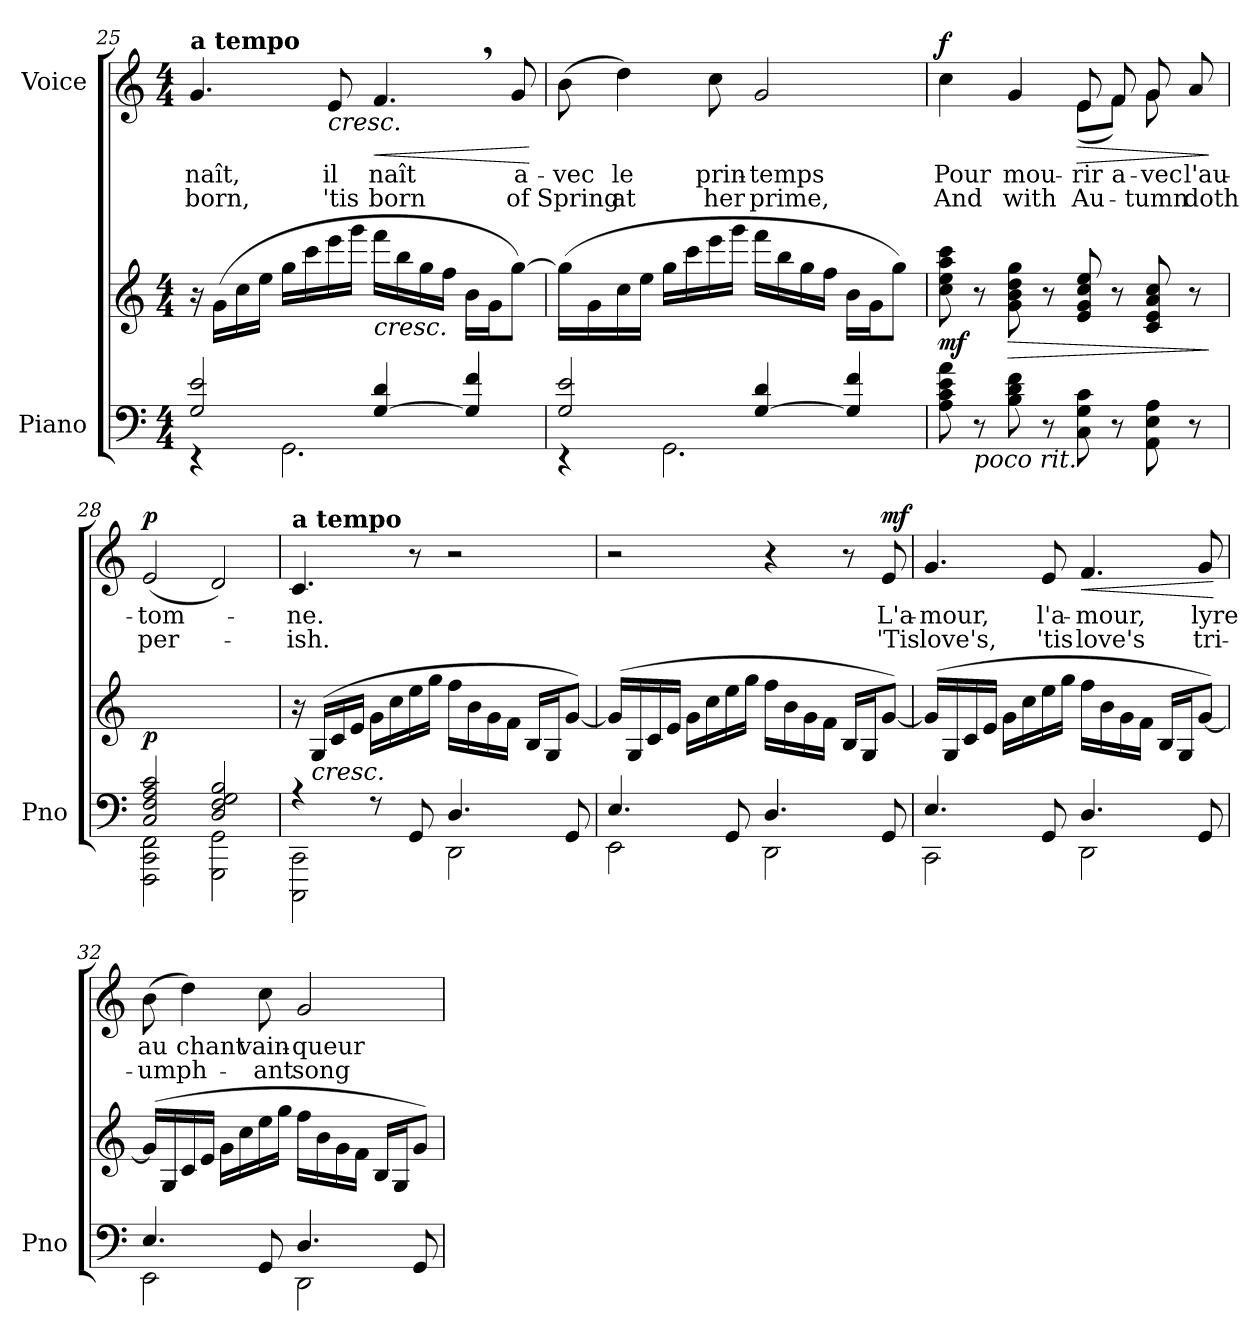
**kern	**kern	**dynam	**kern	**text	**text	**dynam
*part2	*part2	*part2	*part1	*part1	*part1	*part1
*staff3	*staff2	*staff2/3	*staff1	*staff1	*staff1	*staff1
*I"Piano	*	*	*I"Voice	*	*	*
*I'Pno	*	*	*	*	*	*
*clefF4	*clefG2	*	*clefG2	*	*	*
*k[]	*k[]	*	*k[]	*	*	*
*M4/4	*M4/4	*	*M4/4	*	*	*
=25	=25	=25	=25	=25	=25	=25
*^	*	*	*	*	*	*
!	!	!	!	!LO:TX:a:B:t=a tempo	!	!	!
!	!	!	!	!	!LO:LY:b	!LO:LY:b	!
2G/ 2e/	4r	16r	.	4.g/	naît,	born,	.
.	.	(16g\LL	.	.	.	.	.
.	.	16cc\	.	.	.	.	.
.	.	16ee\JJ	.	.	.	.	.
.	2.GG\	16gg\LL	.	.	.	.	.
.	.	16ccc\	.	.	.	.	.
!	!	!	!	!LO:TX:b:i:t=cresc.	!	!	!
!	!	!	!	!	!LO:LY:b	!LO:LY:b	!
.	.	16eee\	.	8e/	il	'tis	.
.	.	16ggg\JJ	.	.	.	.	.
!	!	!LO:TX:b:i:t=cresc.	!	!	!	!	!
!	!	!	!	!	!LO:LY:b	!LO:LY:b	!LO:HP:b
[4G/ 4d/	.	16fff\LL	.	4.f,/	naît	born	<
.	.	16bb\	.	.	.	.	.
.	.	16gg\	.	.	.	.	.
.	.	16ff\JJ	.	.	.	.	.
4G/] 4f/	.	16b\LL	.	.	.	.	.
.	.	16g\J	.	.	.	.	.
!	!	!	!	!	!LO:LY:b	!LO:LY:b	!
.	.	[8gg\J)	.	8g/	a-	of	.
*v	*v	*	*	*	*	*	*
.	.	.	.	.	.	[
!!LO:PB:g=z
=26	=26	=26	=26	=26	=26	=26
*^	*	*	*	*	*	*
!	!	!	!	!	!LO:LY:b	!LO:LY:b	!
2G/ 2e/	4r	(16gg\LL]	.	(8b\	-vec	Spring	.
.	.	16g\	.	.	.	.	.
!	!	!	!	!	!LO:LY:b	!LO:LY:b	!
.	.	16cc\	.	4dd\)	le	at	.
.	.	16ee\JJ	.	.	.	.	.
.	2.GG\	16gg\LL	.	.	.	.	.
.	.	16ccc\	.	.	.	.	.
!	!	!	!	!	!LO:LY:b	!LO:LY:b	!
.	.	16eee\	.	8cc\	prin-	her	.
.	.	16ggg\JJ	.	.	.	.	.
!	!	!	!	!	!LO:LY:b	!LO:LY:b	!
[4G/ 4d/	.	16fff\LL	.	2g/	-temps	prime,	.
.	.	16bb\	.	.	.	.	.
.	.	16gg\	.	.	.	.	.
.	.	16ff\JJ	.	.	.	.	.
4G/] 4f/	.	16b\LL	.	.	.	.	.
.	.	16g\J	.	.	.	.	.
.	.	8gg\J)	.	.	.	.	.
*v	*v	*	*	*	*	*	*
=27	=27	=27	=27	=27	=27	=27
!	!	!	!LO:TX:b:i:t=poco rit.	!	!	!
!	!	!LO:DY:b	!	!LO:LY:b	!LO:LY:b	!LO:DY:b
*	*	*	*^	*	*	*
8A\ 8c\ 8e\ 8a\	8cc\ 8ee\ 8aa\ 8ccc\	mf	4cc\	2ryy	Pour	And	f
!LO:TX:b:i:t=poco rit.	!	!	!	!	!	!	!
8r	8r	.	.	.	.	.	.
!	!	!LO:HP:b	!	!	!LO:LY:b	!LO:LY:b	!
8B\ 8d\ 8f\	8g\ 8b\ 8dd\ 8gg\	>	4g/	.	mou-	with	.
8r	8r	.	.	.	.	.	.
!	!	!	!	!	!LO:LY:b	!LO:LY:b	!LO:HP:b
8C\ 8G\ 8c\	8e/ 8g/ 8cc/ 8ee/	.	8e/	(8e\L	-rir	Au-	>
!	!	!	!	!	!LO:LY:b	!	!
8r	8r	.	8f/	8f\J)	a-	.	.
!	!	!	!	!	!LO:LY:b	!LO:LY:b	!
8AA\ 8E\ 8A\	8c/ 8e/ 8a/ 8cc/	.	8g/	8g\	-vec	-tumn	.
!	!	!	!	!	!LO:LY:b	!LO:LY:b	!
8r	8r	.	8a/	8ryy	l'au-	doth	.
*	*	*	*v	*v	*	*	*
.	.	]	.	.	.	]
=28	=28	=28	=28	=28	=28	=28
*^	*	*	*	*	*	*
!	!	!	!LO:DY:b	!	!LO:LY:b	!LO:LY:b	!LO:DY:b
2C/ 2F/ 2A/ 2c/	2FFF\ 2CC\ 2FF\	1ryy	p	(2e/	-tom-	per-	p
2D/ 2F/ 2G/ 2B/	2GGG\ 2GG\	.	.	2d/)	.	.	.
!!LO:PB:g=z
=29	=29	=29	=29	=29	=29	=29	=29
!	!	!	!	!LO:TX:a:B:t=a tempo	!	!	!
!	!	!	!	!	!LO:LY:b	!LO:LY:b	!
4r	2CCC\ 2CC\	16r	.	4.c/	-ne.	-ish.	.
!	!	!LO:TX:b:i:t=cresc.	!	!	!	!	!
.	.	(16G/LL	.	.	.	.	.
.	.	16c/	.	.	.	.	.
.	.	16e/JJ	.	.	.	.	.
8r	.	16g\LL	.	.	.	.	.
.	.	16cc\	.	.	.	.	.
8GG/	.	16ee\	.	8r	.	.	.
.	.	16gg\JJ	.	.	.	.	.
4.D/	2DD\	16ff\LL	.	2r	.	.	.
.	.	16b\	.	.	.	.	.
.	.	16g\	.	.	.	.	.
.	.	16f\JJ	.	.	.	.	.
.	.	16B/LL	.	.	.	.	.
.	.	16G/J	.	.	.	.	.
8GG/	.	[8g/J)	.	.	.	.	.
=30	=30	=30	=30	=30	=30	=30	=30
4.E/	2EE\	(16g/LL]	.	2r	.	.	.
.	.	16G/	.	.	.	.	.
.	.	16c/	.	.	.	.	.
.	.	16e/JJ	.	.	.	.	.
.	.	16g\LL	.	.	.	.	.
.	.	16cc\	.	.	.	.	.
8GG/	.	16ee\	.	.	.	.	.
.	.	16gg\JJ	.	.	.	.	.
4.D/	2DD\	16ff\LL	.	4r	.	.	.
.	.	16b\	.	.	.	.	.
.	.	16g\	.	.	.	.	.
.	.	16f\JJ	.	.	.	.	.
.	.	16B/LL	.	8r	.	.	.
.	.	16G/J	.	.	.	.	.
!	!	!	!	!	!LO:LY:b	!LO:LY:b	!LO:DY:b
8GG/	.	[8g/J)	.	8e/	L'a-	'Tis	mf
!!LO:LB:g=z
=31	=31	=31	=31	=31	=31	=31	=31
!	!	!	!	!	!LO:LY:b	!LO:LY:b	!
4.E/	2CC\	(16g/LL]	.	4.g/	-mour,	love's,	.
.	.	16G/	.	.	.	.	.
.	.	16c/	.	.	.	.	.
.	.	16e/JJ	.	.	.	.	.
.	.	16g\LL	.	.	.	.	.
.	.	16cc\	.	.	.	.	.
!	!	!	!	!	!LO:LY:b	!LO:LY:b	!
8GG/	.	16ee\	.	8e/	l'a-	'tis	.
.	.	16gg\JJ	.	.	.	.	.
!	!	!	!	!	!LO:LY:b	!LO:LY:b	!LO:HP:b
4.D/	2DD\	16ff\LL	.	4.f/	-mour,	love's	<
.	.	16b\	.	.	.	.	.
.	.	16g\	.	.	.	.	.
.	.	16f\JJ	.	.	.	.	.
.	.	16B/LL	.	.	.	.	.
.	.	16G/J	.	.	.	.	.
!	!	!	!	!	!LO:LY:b	!LO:LY:b	!
8GG/	.	[8g/J)	.	8g/	lyre	tri-	.
*v	*v	*	*	*	*	*	*
.	.	.	.	.	.	[
=32	=32	=32	=32	=32	=32	=32
*^	*	*	*	*	*	*
!	!	!	!	!	!LO:LY:b	!LO:LY:b	!
4.E/	2EE\	(16g/LL]	.	(8b\	au	-umph-	.
.	.	16G/	.	.	.	.	.
!	!	!	!	!	!LO:LY:b	!	!
.	.	16c/	.	4dd\)	chant	.	.
.	.	16e/JJ	.	.	.	.	.
.	.	16g\LL	.	.	.	.	.
.	.	16cc\	.	.	.	.	.
!	!	!	!	!	!LO:LY:b	!LO:LY:b	!
8GG/	.	16ee\	.	8cc\	vain-	-ant	.
.	.	16gg\JJ	.	.	.	.	.
!	!	!	!	!	!LO:LY:b	!LO:LY:b	!
4.D/	2DD\	16ff\LL	.	2g/	-queur	song	.
.	.	16b\	.	.	.	.	.
.	.	16g\	.	.	.	.	.
.	.	16f\JJ	.	.	.	.	.
.	.	16B/LL	.	.	.	.	.
.	.	16G/J	.	.	.	.	.
8GG/	.	8g/J)	.	.	.	.	.
*v	*v	*	*	*	*	*	*
=	=	=	=	=	=	=
*-	*-	*-	*-	*-	*-	*-
